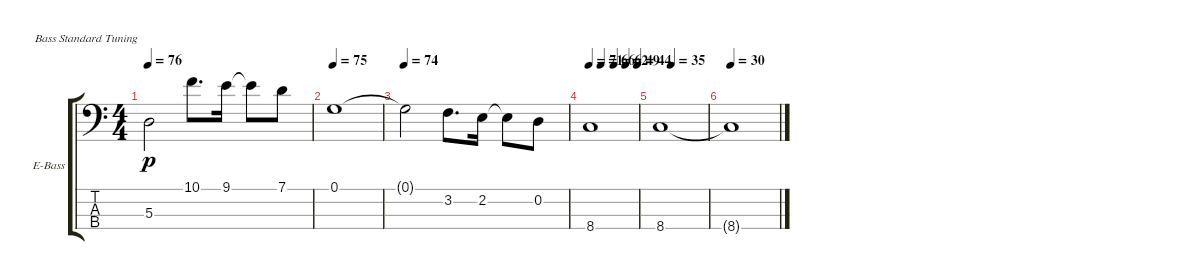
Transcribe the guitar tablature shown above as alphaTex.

\defaultSystemsLayout 4
\bracketExtendMode groupsimilarinstruments
\firstSystemTrackNameOrientation horizontal
\otherSystemsTrackNameOrientation horizontal
\track ("Bass" "E-Bass") {instrument electricbassfinger}
\staff {score tabs}
\tuning (G2 D2 A1 E1)
\ts (4 4)
\tempo 76
\clef f4
\ks aminor
5.3{t}.2{dy p} 10.1.8{d} 9.1.16 9.1{t}.8 7.1.8 |
\tempo 75
0.1.1 |
\tempo 74
0.1{t}.2 3.2.8{d} 2.2.16 2.2{t}.8 0.2.8 |
\tempo 71
\tempo (66 0.24375)
\tempo (62 0.5125)
\tempo (49 0.75)
\tempo (44 0.99375)
8.4.1 |
\tempo (35 0.25)
8.4.1 |
\tempo (30 0.0125)
8.4{t}.1
